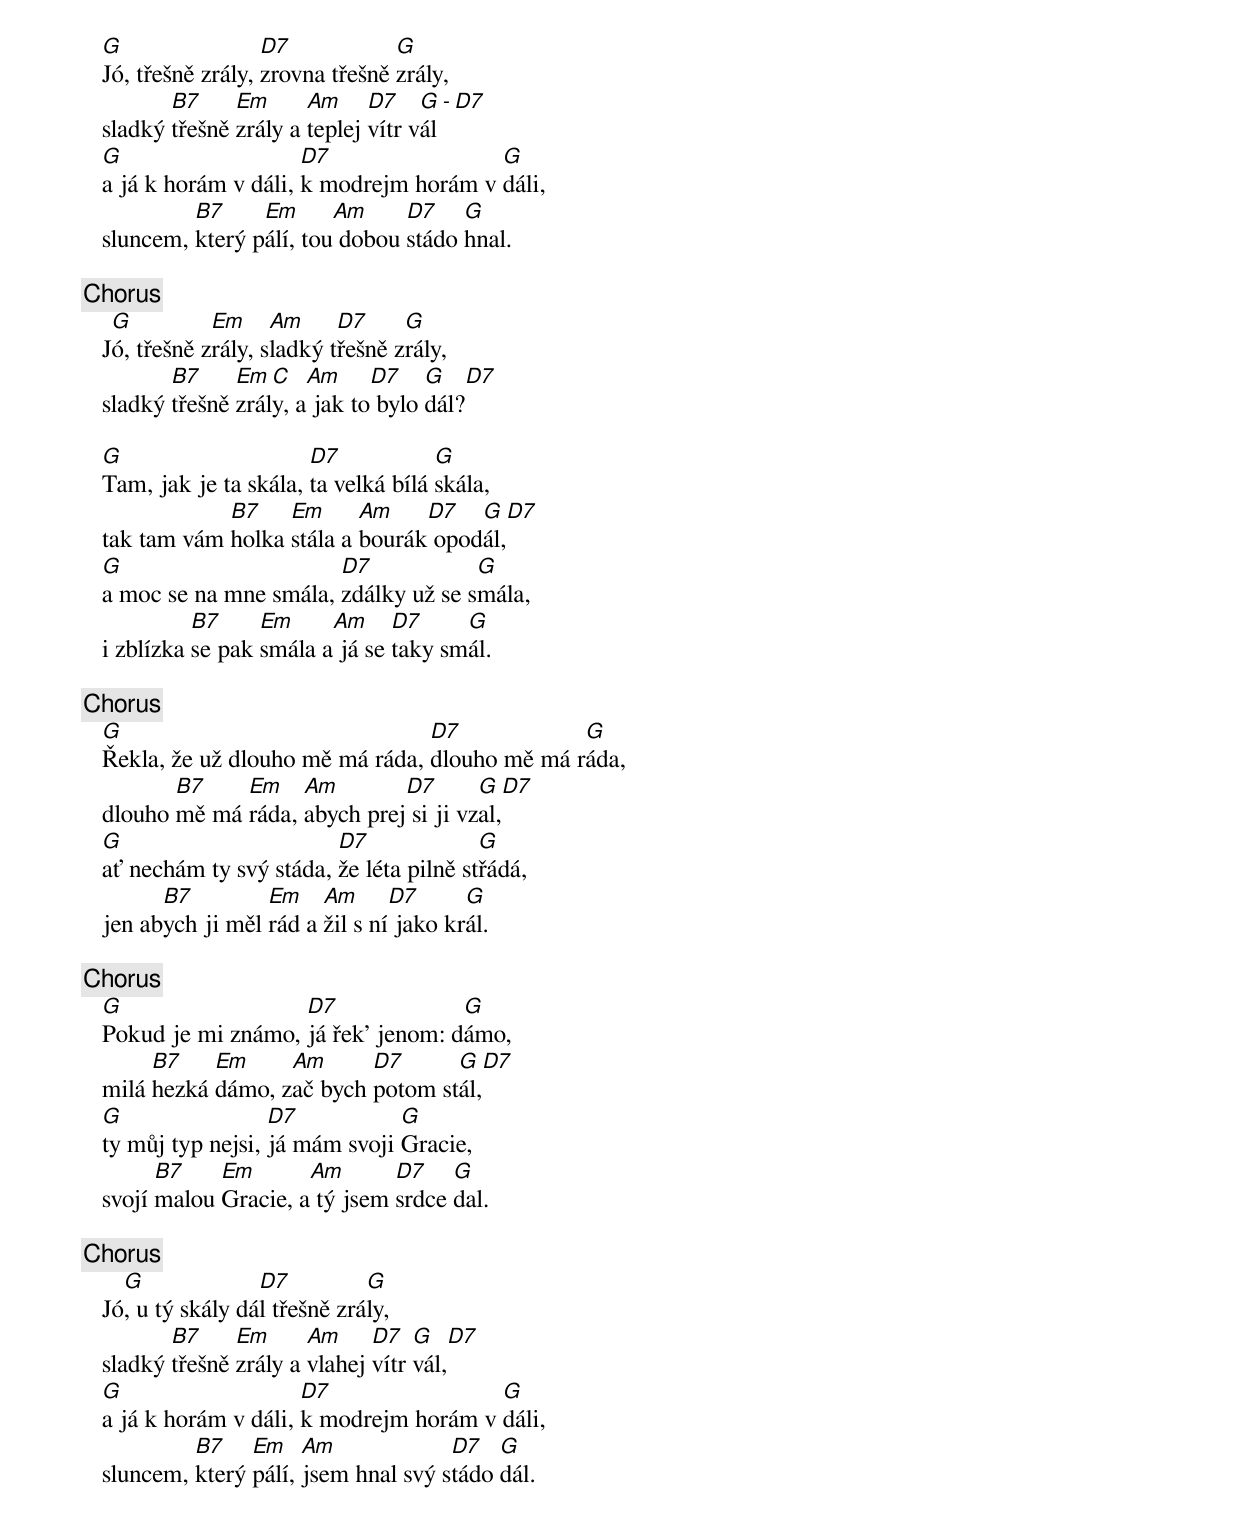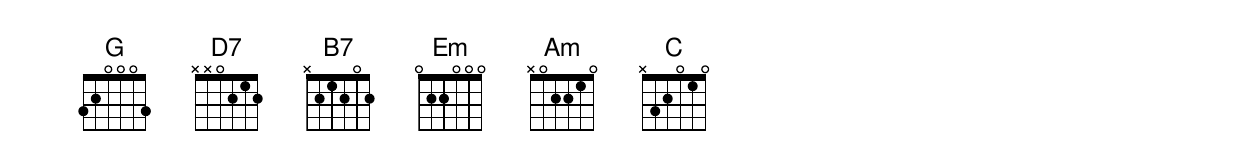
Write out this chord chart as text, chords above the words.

   G                 D7            G
   Jó, třešně zrály, zrovna třešně zrály,
          B7     Em      Am     D7    G - D7
   sladký třešně zrály a teplej vítr vál
   G                    D7                G
   a já k horám v dáli, k modrejm horám v dáli,
            B7     Em      Am     D7    G
   sluncem, který pálí, tou dobou stádo hnal.

[Chorus]
    G          Em     Am     D7     G
   Jó, třešně zrály, sladký třešně zrály,
          B7     Em  C   Am     D7    G   D7
   sladký třešně zrály, a jak to bylo dál?

   G                     D7            G
   Tam, jak je ta skála, ta velká bílá skála,
               B7    Em      Am    D7   G   D7
   tak tam vám holka stála a bourák opodál,
   G                      D7            G
   a moc se na mne smála, zdálky už se smála,
             B7     Em     Am     D7     G
   i zblízka se pak smála a já se taky smál.

[Chorus]
   G                               D7            G
   Řekla, že už dlouho mě má ráda, dlouho mě má ráda,
          B7    Em    Am        D7       G   D7
   dlouho mě má ráda, abych prej si ji vzal,
   G                       D7              G
   ať nechám ty svý stáda, že léta pilně střádá,
         B7         Em    Am      D7      G
   jen abych ji měl rád a žil s ní jako král.

[Chorus]
   G                  D7              G
   Pokud je mi známo, já řek' jenom: dámo,
        B7    Em     Am      D7      G   D7
   milá hezká dámo, zač bych potom stál,
   G                 D7           G
   ty můj typ nejsi, já mám svoji Gracie,
         B7    Em       Am       D7    G
   svojí malou Gracie, a tý jsem srdce dal.

[Chorus]
     G              D7          G
   Jó, u tý skály dál třešně zrály,
          B7     Em      Am     D7   G   D7
   sladký třešně zrály a vlahej vítr vál,
   G                    D7                G
   a já k horám v dáli, k modrejm horám v dáli,
            B7    Em    Am             D7   G
   sluncem, který pálí, jsem hnal svý stádo dál.
